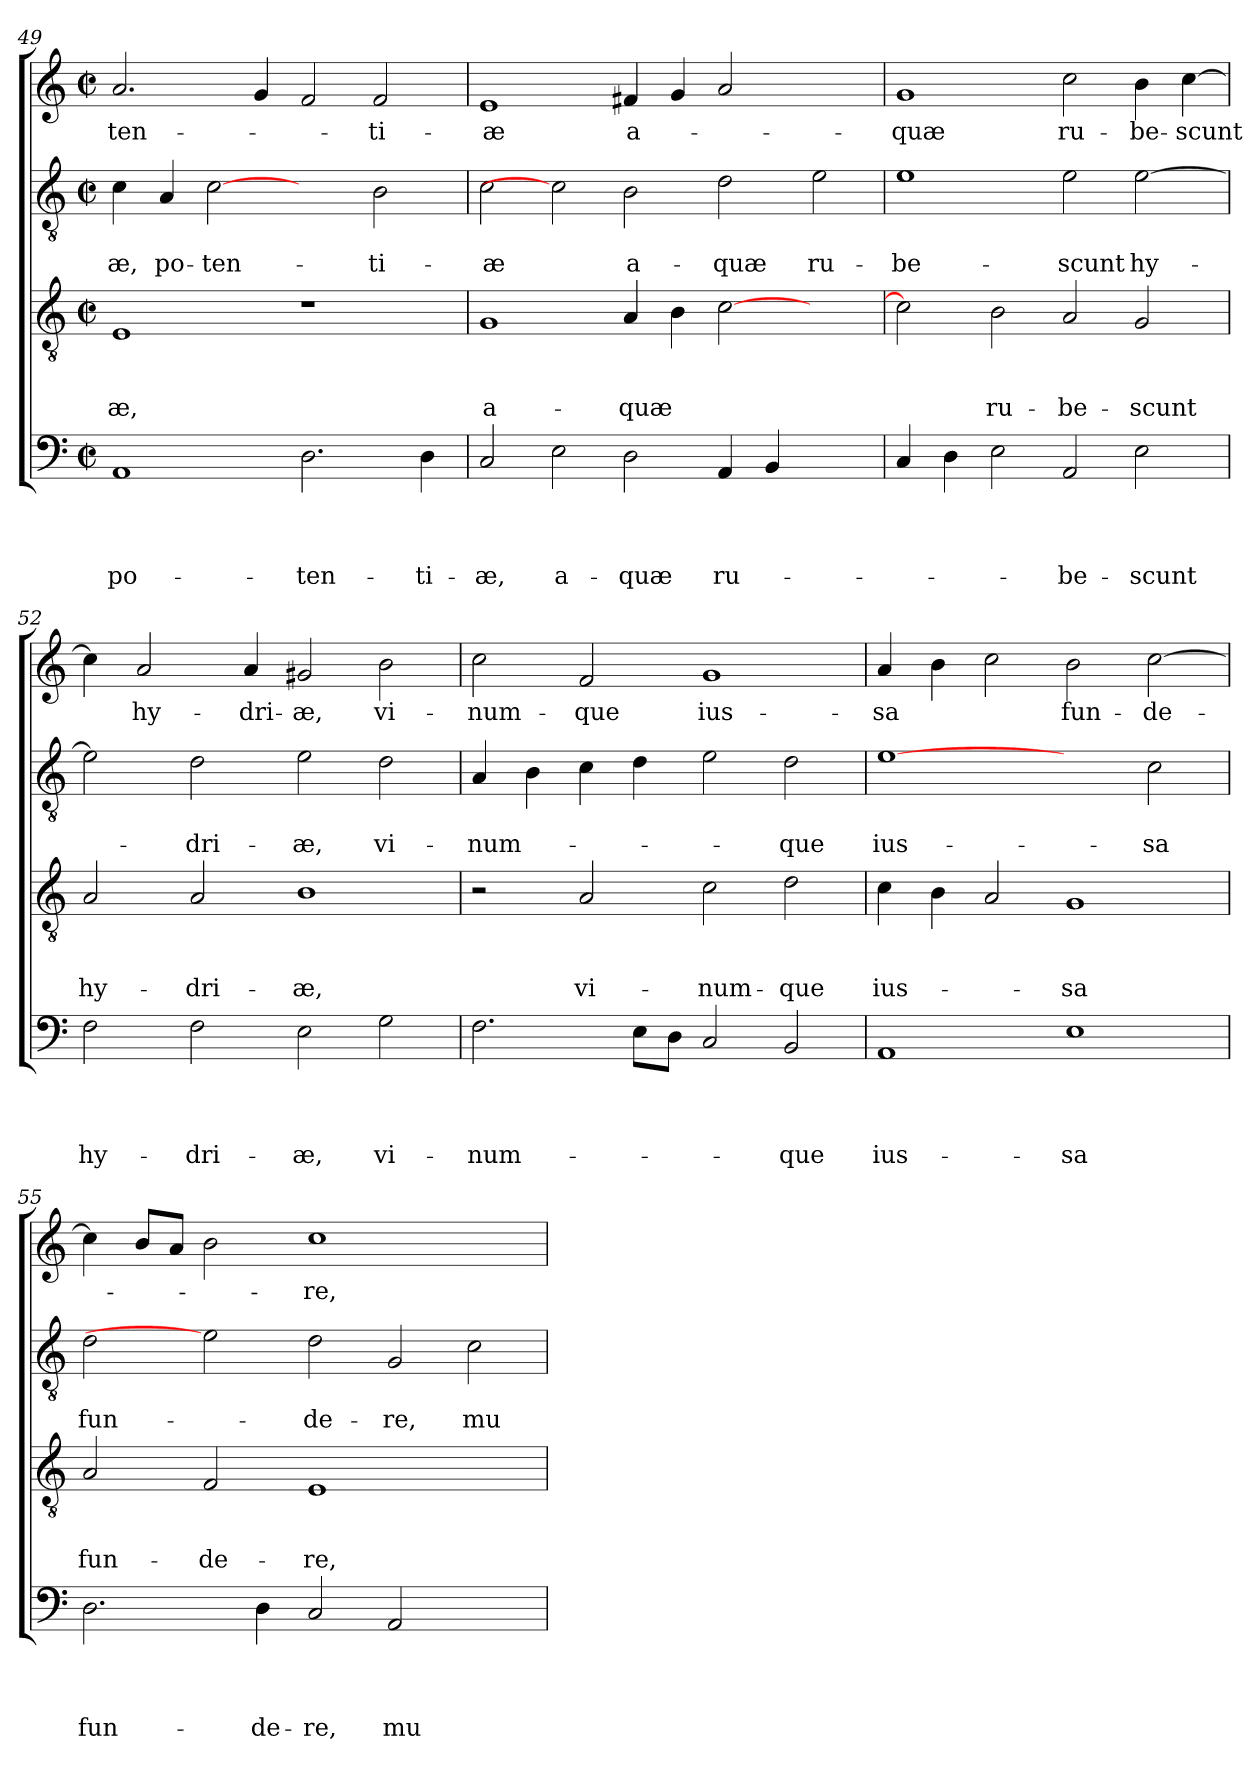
**kern	**text	**text	**text	**text	**kern	**text	**text	**text	**kern	**text	**text	**kern	**text
*part4	*part4	*part4	*part4	*part4	*part3	*part3	*part3	*part3	*part2	*part2	*part2	*part1	*part1
*staff4	*staff4	*staff4	*staff4	*staff4	*staff3	*staff3	*staff3	*staff3	*staff2	*staff2	*staff2	*staff1	*staff1
*clefF4	*	*	*	*	*clefGv2	*	*	*	*clefGv2	*	*	*clefG2	*
*k[]	*	*	*	*	*k[]	*	*	*	*k[]	*	*	*k[]	*
*C:	*	*	*	*	*C:	*	*	*	*C:	*	*	*C:	*
*M2/2	*	*	*	*	*M2/2	*	*	*	*M2/2	*	*	*M2/2	*
*met(c|)	*	*	*	*	*met(c|)	*	*	*	*met(c|)	*	*	*met(c|)	*
=49	=49	=49	=49	=49	=49	=49	=49	=49	=49	=49	=49	=49	=49
!	!	!	!	!LO:LY:b	!	!	!	!LO:LY:b	!	!	!LO:LY:b	!	!LO:LY:b
1AA	.	.	.	po-	1E	.	.	-æ,	4c\	.	-æ,	2.a/	-ten-
!	!	!	!	!	!	!	!	!	!	!	!LO:LY:b	!	!
.	.	.	.	.	.	.	.	.	4A/	.	po-	.	.
!	!	!	!	!	!	!	!	!	!	!	!LO:LY:b	!	!
.	.	.	.	.	.	.	.	.	[2c	.	-ten-	.	.
.	.	.	.	.	.	.	.	.	.	.	.	4g/	.
!	!	!	!	!LO:LY:b	!	!	!	!	!	!	!	!	!
2.D\	.	.	.	-ten-	1r	.	.	.	2ryy	.	.	2f/	.
!	!	!	!	!	!	!	!	!	!	!	!LO:LY:b	!	!LO:LY:b
.	.	.	.	.	.	.	.	.	2B\	.	-ti-	2f/	-ti-
!	!	!	!	!LO:LY:b	!	!	!	!	!	!	!	!	!
4D\	.	.	.	-ti-	.	.	.	.	.	.	.	.	.
=50	=50	=50	=50	=50	=50	=50	=50	=50	=50	=50	=50	=50	=50
!	!	!	!	!LO:LY:b	!	!	!	!LO:LY:b	!	!	!LO:LY:b	!	!LO:LY:b
2C/	.	.	.	-æ,	1G	.	.	a-	2c\	.	-æ	1e	-æ
!	!	!	!	!LO:LY:b	!	!	!	!	!	!	!	!	!
2E\	.	.	.	a-	.	.	.	.	2c]	.	.	.	.
!	!	!	!	!LO:LY:b	!	!	!	!LO:LY:b	!	!	!LO:LY:b	!	!LO:LY:b
2D\	.	.	.	-quæ	4A/	.	.	-quæ	2B\	.	a-	4f#X/	a-
.	.	.	.	.	4B\	.	.	.	.	.	.	4g/	.
!	!	!	!	!LO:LY:b	!	!	!	!	!	!	!LO:LY:b	!	!
4AA/	.	.	.	ru-	[2c\	.	.	.	2d\	.	-quæ	2a/	.
4BB/	.	.	.	.	.	.	.	.	.	.	.	.	.
!	!	!	!	!	!	!	!	!	!	!	!LO:LY:b	!	!
2ryy	.	.	.	.	2ryy	.	.	.	2e\	.	ru-	2ryy	.
=51	=51	=51	=51	=51	=51	=51	=51	=51	=51	=51	=51	=51	=51
!	!	!	!	!	!	!	!	!	!	!	!LO:LY:b	!	!LO:LY:b
4C/	.	.	.	.	2c\]	.	.	.	1e	.	-be-	1g	-quæ
4D\	.	.	.	.	.	.	.	.	.	.	.	.	.
!	!	!	!	!	!	!	!	!LO:LY:b	!	!	!	!	!
2E\	.	.	.	.	2B\	.	.	ru-	.	.	.	.	.
!	!	!	!	!LO:LY:b	!	!	!	!LO:LY:b	!	!	!LO:LY:b	!	!LO:LY:b
2AA/	.	.	.	-be-	2A/	.	.	-be-	2e\	.	-scunt	2cc\	ru-
!	!	!	!	!LO:LY:b	!	!	!	!LO:LY:b	!	!	!LO:LY:b	!	!LO:LY:b
2E\	.	.	.	-scunt	2G/	.	.	-scunt	[2e\	.	hy-	4b\	-be-
!	!	!	!	!	!	!	!	!	!	!	!	!	!LO:LY:b
.	.	.	.	.	.	.	.	.	.	.	.	[4cc\	-scunt
=52	=52	=52	=52	=52	=52	=52	=52	=52	=52	=52	=52	=52	=52
!	!	!	!	!LO:LY:b	!	!	!	!LO:LY:b	!	!	!	!	!
2F\	.	.	.	hy-	2A/	.	.	hy-	2e\]	.	.	4cc\]	.
!	!	!	!	!	!	!	!	!	!	!	!	!	!LO:LY:b
.	.	.	.	.	.	.	.	.	.	.	.	2a/	hy-
!	!	!	!	!LO:LY:b	!	!	!	!LO:LY:b	!	!	!LO:LY:b	!	!
2F\	.	.	.	-dri-	2A/	.	.	-dri-	2d\	.	-dri-	.	.
!	!	!	!	!	!	!	!	!	!	!	!	!	!LO:LY:b
.	.	.	.	.	.	.	.	.	.	.	.	4a/	-dri-
!	!	!	!	!LO:LY:b	!	!	!	!LO:LY:b	!	!	!LO:LY:b	!	!LO:LY:b
2E\	.	.	.	-æ,	1B	.	.	-æ,	2e\	.	-æ,	2g#X/	-æ,
!	!	!	!	!LO:LY:b	!	!	!	!	!	!	!LO:LY:b	!	!LO:LY:b
2G\	.	.	.	vi-	.	.	.	.	2d\	.	vi-	2b\	vi-
!!LO:PB:g=z
=53	=53	=53	=53	=53	=53	=53	=53	=53	=53	=53	=53	=53	=53
!	!	!	!	!LO:LY:b	!	!	!	!	!	!	!LO:LY:b	!	!LO:LY:b
2.F\	.	.	.	-num-	2r	.	.	.	4A/	.	-num-	2cc\	-num-
.	.	.	.	.	.	.	.	.	4B\	.	.	.	.
!	!	!	!	!	!	!	!	!LO:LY:b	!	!	!	!	!LO:LY:b
.	.	.	.	.	2A/	.	.	vi-	4c\	.	.	2f/	-que
8E\L	.	.	.	.	.	.	.	.	4d\	.	.	.	.
8D\J	.	.	.	.	.	.	.	.	.	.	.	.	.
!	!	!	!	!	!	!	!	!LO:LY:b	!	!	!	!	!LO:LY:b
2C/	.	.	.	.	2c\	.	.	-num-	2e\	.	.	1g	ius-
!	!	!	!	!LO:LY:b	!	!	!	!LO:LY:b	!	!	!LO:LY:b	!	!
2BB/	.	.	.	-que	2d\	.	.	-que	2d\	.	-que	.	.
=54	=54	=54	=54	=54	=54	=54	=54	=54	=54	=54	=54	=54	=54
!	!	!	!	!LO:LY:b	!	!	!	!LO:LY:b	!	!	!LO:LY:b	!	!LO:LY:b
1AA	.	.	.	ius-	4c\	.	.	ius-	[1e	.	ius-	4a/	-sa
.	.	.	.	.	4B\	.	.	.	.	.	.	4b\	.
.	.	.	.	.	2A/	.	.	.	.	.	.	2cc\	.
!	!	!	!	!LO:LY:b	!	!	!	!LO:LY:b	!	!	!	!	!LO:LY:b
1E	.	.	.	-sa	1G	.	.	-sa	2ryy	.	.	2b\	fun-
!	!	!	!	!	!	!	!	!	!	!	!LO:LY:b	!	!LO:LY:b
.	.	.	.	.	.	.	.	.	2c\	.	-sa	[2cc\	-de-
=55	=55	=55	=55	=55	=55	=55	=55	=55	=55	=55	=55	=55	=55
!	!	!	!	!LO:LY:b	!	!	!	!LO:LY:b	!	!	!LO:LY:b	!	!
2.D\	.	.	.	fun-	2A/	.	.	fun-	2d\	.	fun-	4cc\]	.
.	.	.	.	.	.	.	.	.	.	.	.	8b/L	.
.	.	.	.	.	.	.	.	.	.	.	.	8a/J	.
!	!	!	!	!	!	!	!	!LO:LY:b	!	!	!	!	!
.	.	.	.	.	2F/	.	.	-de-	2e]	.	.	2b\	.
!	!	!	!	!LO:LY:b	!	!	!	!	!	!	!	!	!
4D\	.	.	.	-de-	.	.	.	.	.	.	.	.	.
!	!	!	!	!LO:LY:b	!	!	!	!LO:LY:b	!	!	!LO:LY:b	!	!LO:LY:b
2C/	.	.	.	-re,	1E	.	.	-re,	2d\	.	-de-	1cc	-re,
!	!	!	!	!LO:LY:b	!	!	!	!	!	!	!LO:LY:b	!	!
2AA/	.	.	.	mu-	.	.	.	.	2G/	.	-re,	.	.
!	!	!	!	!	!	!	!	!	!	!	!LO:LY:b	!	!
2ryy	.	.	.	.	2ryy	.	.	.	2c\	.	mu-	2ryy	.
=	=	=	=	=	=	=	=	=	=	=	=	=	=
*-	*-	*-	*-	*-	*-	*-	*-	*-	*-	*-	*-	*-	*-
